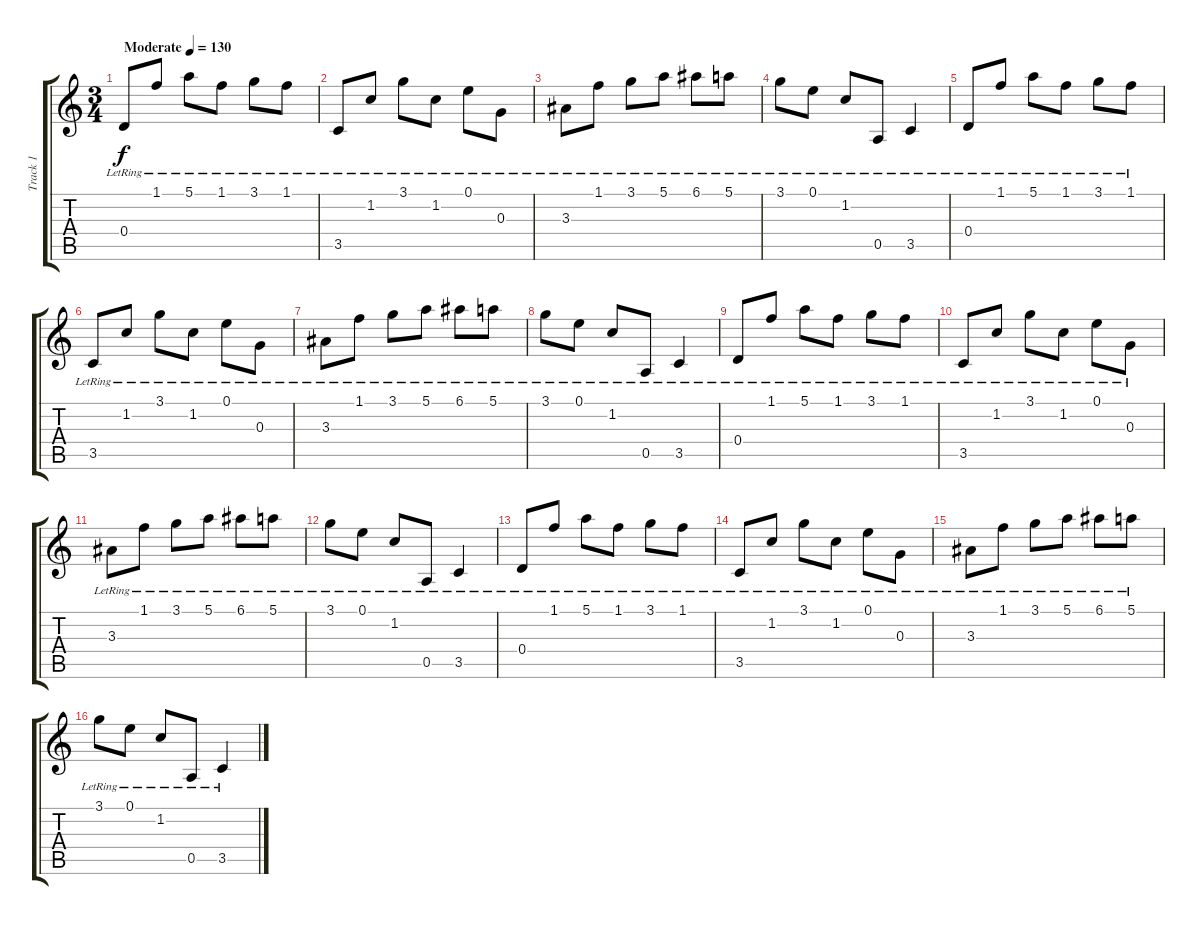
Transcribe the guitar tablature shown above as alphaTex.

\track ("Track 1" "Track 1") {instrument acousticguitarsteel}
\staff {score tabs}
\tuning (E4 B3 G3 D3 A2 E2) {hide}
\ts (3 4)
\tempo (130 "Moderate")
\clef g2
\ks c
0.4{lr}.8{dy f instrument acousticguitarsteel} 1.1{lr}.8 5.1{lr}.8 1.1{lr}.8 3.1{lr}.8 1.1{lr}.8 |
3.5{lr}.8 1.2{lr}.8 3.1{lr}.8 1.2{lr}.8 0.1{lr}.8 0.3{lr}.8 |
3.3{lr}.8 1.1{lr}.8 3.1{lr}.8 5.1{lr}.8 6.1{lr}.8 5.1{lr}.8 |
3.1{lr}.8 0.1{lr}.8 1.2{lr}.8 0.5{lr}.8 3.5{lr}.4 |
0.4{lr}.8 1.1{lr}.8 5.1{lr}.8 1.1{lr}.8 3.1{lr}.8 1.1{lr}.8 |
3.5{lr}.8 1.2{lr}.8 3.1{lr}.8 1.2{lr}.8 0.1{lr}.8 0.3{lr}.8 |
3.3{lr}.8 1.1{lr}.8 3.1{lr}.8 5.1{lr}.8 6.1{lr}.8 5.1{lr}.8 |
3.1{lr}.8 0.1{lr}.8 1.2{lr}.8 0.5{lr}.8 3.5{lr}.4 |
0.4{lr}.8 1.1{lr}.8 5.1{lr}.8 1.1{lr}.8 3.1{lr}.8 1.1{lr}.8 |
3.5{lr}.8 1.2{lr}.8 3.1{lr}.8 1.2{lr}.8 0.1{lr}.8 0.3{lr}.8 |
3.3{lr}.8 1.1{lr}.8 3.1{lr}.8 5.1{lr}.8 6.1{lr}.8 5.1{lr}.8 |
3.1{lr}.8 0.1{lr}.8 1.2{lr}.8 0.5{lr}.8 3.5{lr}.4 |
0.4{lr}.8 1.1{lr}.8 5.1{lr}.8 1.1{lr}.8 3.1{lr}.8 1.1{lr}.8 |
3.5{lr}.8 1.2{lr}.8 3.1{lr}.8 1.2{lr}.8 0.1{lr}.8 0.3{lr}.8 |
3.3{lr}.8 1.1{lr}.8 3.1{lr}.8 5.1{lr}.8 6.1{lr}.8 5.1{lr}.8 |
3.1{lr}.8 0.1{lr}.8 1.2{lr}.8 0.5{lr}.8 3.5{lr}.4
